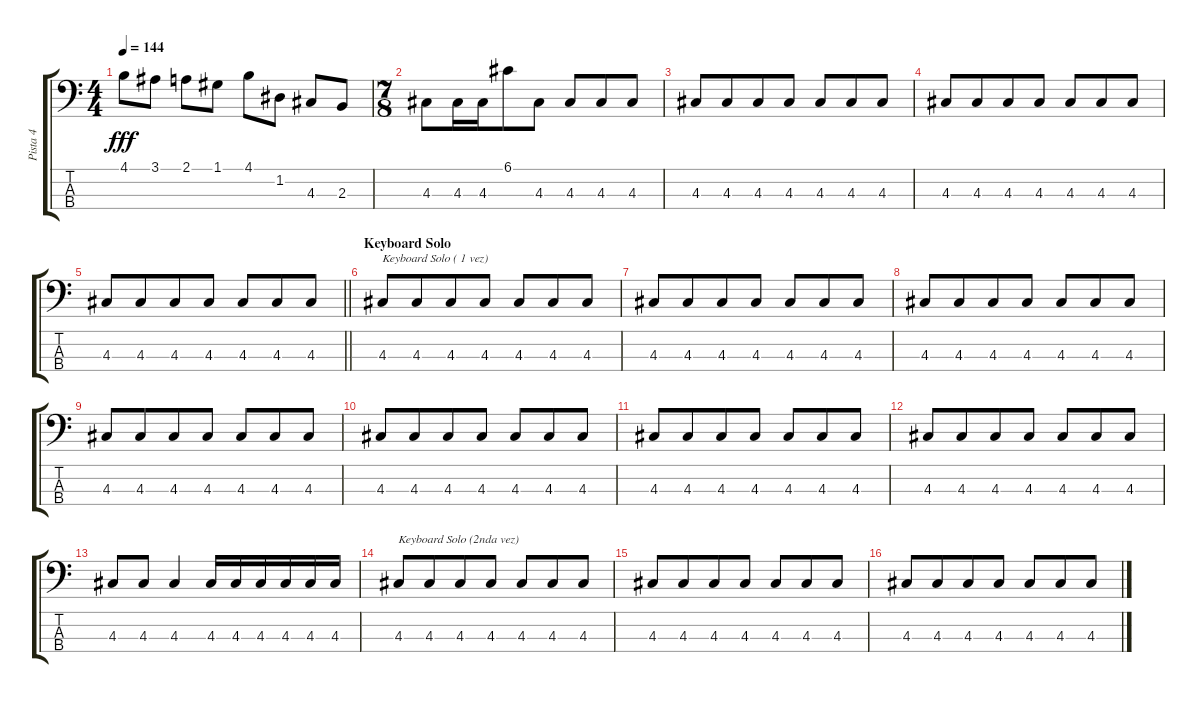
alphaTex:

\track ("Pista 4" "Pista 4") {instrument electricbassfinger}
\staff {score tabs}
\tuning (G2 D2 A1 E1) {hide}
\ts (4 4)
\tempo 144
\clef f4
\ks c
4.1.8{dy fff} 3.1.8 2.1.8 1.1.8 4.1.8 1.2.8 4.3.8 2.3.8 |
\ts (7 8)
4.3.8 4.3.16 4.3.16 6.1.8 4.3.8 4.3.8 4.3.8 4.3.8 |
4.3.8 4.3.8 4.3.8 4.3.8 4.3.8 4.3.8 4.3.8 |
4.3.8 4.3.8 4.3.8 4.3.8 4.3.8 4.3.8 4.3.8 |
\barLineRight lightlight
4.3.8 4.3.8 4.3.8 4.3.8 4.3.8 4.3.8 4.3.8 |
\section ("" "Keyboard Solo")
4.3.8{txt "Keyboard Solo ( 1 vez)"} 4.3.8 4.3.8 4.3.8 4.3.8 4.3.8 4.3.8 |
4.3.8 4.3.8 4.3.8 4.3.8 4.3.8 4.3.8 4.3.8 |
4.3.8 4.3.8 4.3.8 4.3.8 4.3.8 4.3.8 4.3.8 |
4.3.8 4.3.8 4.3.8 4.3.8 4.3.8 4.3.8 4.3.8 |
4.3.8 4.3.8 4.3.8 4.3.8 4.3.8 4.3.8 4.3.8 |
4.3.8 4.3.8 4.3.8 4.3.8 4.3.8 4.3.8 4.3.8 |
4.3.8 4.3.8 4.3.8 4.3.8 4.3.8 4.3.8 4.3.8 |
4.3.8 4.3.8 4.3.4 4.3.16 4.3.16 4.3.16 4.3.16 4.3.16 4.3.16 |
4.3.8{txt "Keyboard Solo (2nda vez)"} 4.3.8 4.3.8 4.3.8 4.3.8 4.3.8 4.3.8 |
4.3.8 4.3.8 4.3.8 4.3.8 4.3.8 4.3.8 4.3.8 |
4.3.8 4.3.8 4.3.8 4.3.8 4.3.8 4.3.8 4.3.8
